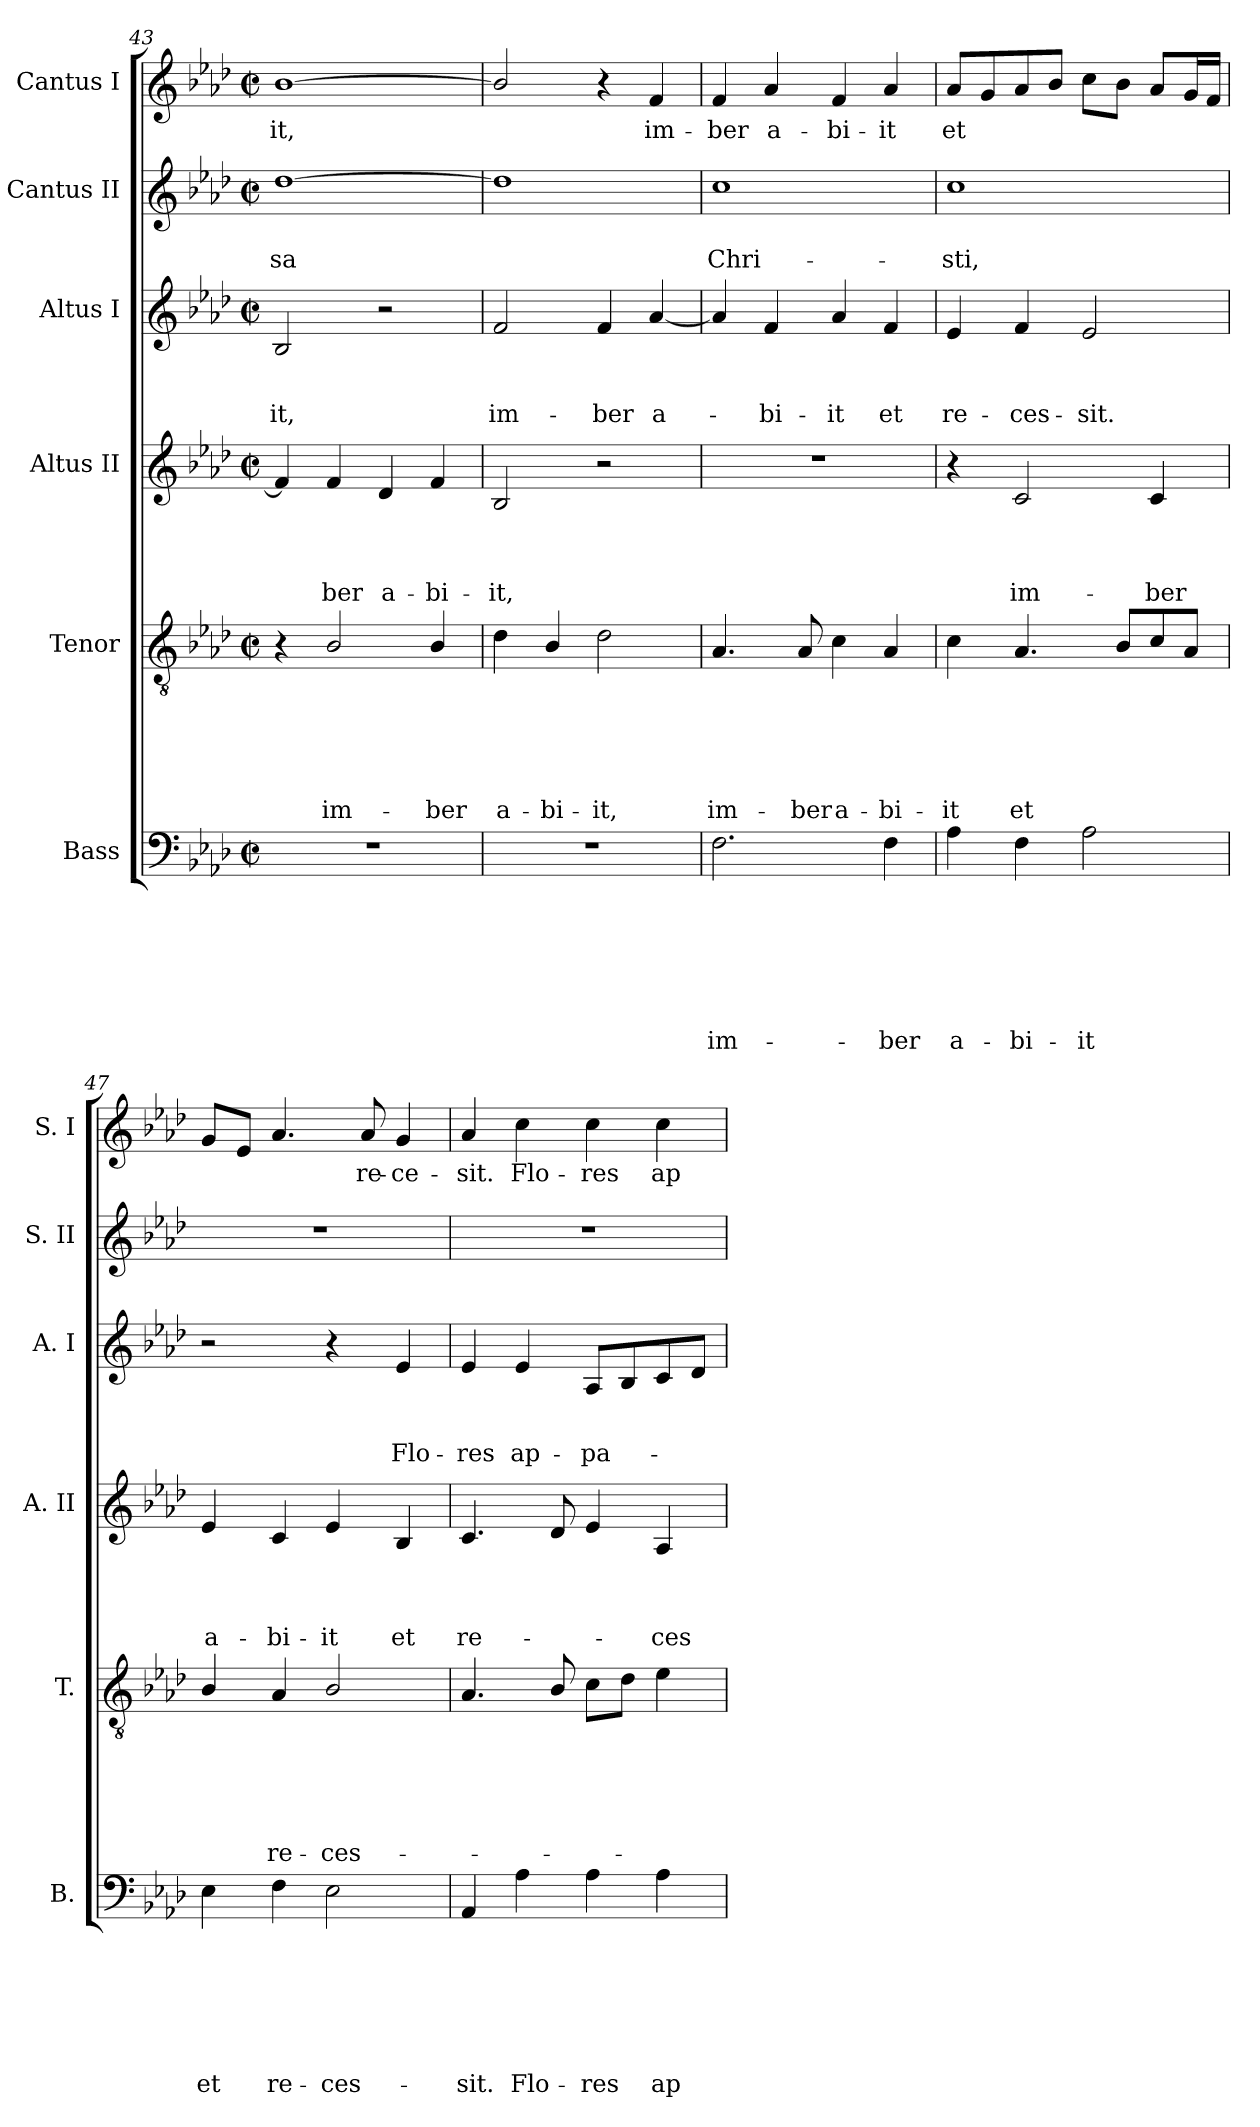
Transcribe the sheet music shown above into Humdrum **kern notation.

**kern	**text	**text	**text	**text	**text	**text	**text	**kern	**text	**text	**text	**text	**text	**text	**kern	**text	**text	**text	**text	**kern	**text	**text	**text	**kern	**text	**text	**kern	**text
*part6	*part6	*part6	*part6	*part6	*part6	*part6	*part6	*part5	*part5	*part5	*part5	*part5	*part5	*part5	*part4	*part4	*part4	*part4	*part4	*part3	*part3	*part3	*part3	*part2	*part2	*part2	*part1	*part1
*staff6	*staff6	*staff6	*staff6	*staff6	*staff6	*staff6	*staff6	*staff5	*staff5	*staff5	*staff5	*staff5	*staff5	*staff5	*staff4	*staff4	*staff4	*staff4	*staff4	*staff3	*staff3	*staff3	*staff3	*staff2	*staff2	*staff2	*staff1	*staff1
*I"Bass	*	*	*	*	*	*	*	*I"Tenor	*	*	*	*	*	*	*I"Altus II	*	*	*	*	*I"Altus I	*	*	*	*I"Cantus II	*	*	*I"Cantus I	*
*I'B.	*	*	*	*	*	*	*	*I'T.	*	*	*	*	*	*	*I'A. II	*	*	*	*	*I'A. I	*	*	*	*I'S. II	*	*	*I'S. I	*
!!LO:LB:g=z
*clefF4	*	*	*	*	*	*	*	*clefGv2	*	*	*	*	*	*	*clefG2	*	*	*	*	*clefG2	*	*	*	*clefG2	*	*	*clefG2	*
*k[b-e-a-d-]	*	*	*	*	*	*	*	*k[b-e-a-d-]	*	*	*	*	*	*	*k[b-e-a-d-]	*	*	*	*	*k[b-e-a-d-]	*	*	*	*k[b-e-a-d-]	*	*	*k[b-e-a-d-]	*
*A-:	*	*	*	*	*	*	*	*A-:	*	*	*	*	*	*	*A-:	*	*	*	*	*A-:	*	*	*	*A-:	*	*	*A-:	*
*M2/2	*	*	*	*	*	*	*	*M2/2	*	*	*	*	*	*	*M2/2	*	*	*	*	*M2/2	*	*	*	*M2/2	*	*	*M2/2	*
*met(c|)	*	*	*	*	*	*	*	*met(c|)	*	*	*	*	*	*	*met(c|)	*	*	*	*	*met(c|)	*	*	*	*met(c|)	*	*	*met(c|)	*
=43	=43	=43	=43	=43	=43	=43	=43	=43	=43	=43	=43	=43	=43	=43	=43	=43	=43	=43	=43	=43	=43	=43	=43	=43	=43	=43	=43	=43
!	!	!	!	!	!	!	!	!	!	!	!	!	!	!	!	!	!	!	!	!	!	!	!LO:LY:b	!	!	!LO:LY:b	!	!LO:LY:b
1r	.	.	.	.	.	.	.	4r	.	.	.	.	.	.	4f/]	.	.	.	.	2B-/	.	.	-it,	[>1dd-	.	-sa	[<1b-	-it,
!	!	!	!	!	!	!	!	!	!	!	!	!	!	!LO:LY:b	!	!	!	!	!LO:LY:b	!	!	!	!	!	!	!	!	!
.	.	.	.	.	.	.	.	2B-/	.	.	.	.	.	im-	4f/	.	.	.	ber	.	.	.	.	.	.	.	.	.
!	!	!	!	!	!	!	!	!	!	!	!	!	!	!	!	!	!	!	!LO:LY:b	!	!	!	!	!	!	!	!	!
.	.	.	.	.	.	.	.	.	.	.	.	.	.	.	4d-/	.	.	.	a-	2r	.	.	.	.	.	.	.	.
!	!	!	!	!	!	!	!	!	!	!	!	!	!	!LO:LY:b	!	!	!	!	!LO:LY:b	!	!	!	!	!	!	!	!	!
.	.	.	.	.	.	.	.	4B-/	.	.	.	.	.	-ber	4f/	.	.	.	-bi-	.	.	.	.	.	.	.	.	.
=44	=44	=44	=44	=44	=44	=44	=44	=44	=44	=44	=44	=44	=44	=44	=44	=44	=44	=44	=44	=44	=44	=44	=44	=44	=44	=44	=44	=44
!	!	!	!	!	!	!	!	!	!	!	!	!	!	!LO:LY:b	!	!	!	!	!LO:LY:b	!	!	!	!LO:LY:b	!	!	!	!	!
1r	.	.	.	.	.	.	.	4d-\	.	.	.	.	.	a-	2B-/	.	.	.	-it,	2f/	.	.	im-	1dd-]	.	.	2b-/]	.
!	!	!	!	!	!	!	!	!	!	!	!	!	!	!LO:LY:b	!	!	!	!	!	!	!	!	!	!	!	!	!	!
.	.	.	.	.	.	.	.	4B-/	.	.	.	.	.	-bi-	.	.	.	.	.	.	.	.	.	.	.	.	.	.
!	!	!	!	!	!	!	!	!	!	!	!	!	!	!LO:LY:b	!	!	!	!	!	!	!	!	!LO:LY:b	!	!	!	!	!
.	.	.	.	.	.	.	.	2d-\	.	.	.	.	.	-it,	2r	.	.	.	.	4f/	.	.	-ber	.	.	.	4r	.
!	!	!	!	!	!	!	!	!	!	!	!	!	!	!	!	!	!	!	!	!	!	!	!LO:LY:b	!	!	!	!	!LO:LY:b
.	.	.	.	.	.	.	.	.	.	.	.	.	.	.	.	.	.	.	.	[<4a-/	.	.	a-	.	.	.	4f/	im-
=45	=45	=45	=45	=45	=45	=45	=45	=45	=45	=45	=45	=45	=45	=45	=45	=45	=45	=45	=45	=45	=45	=45	=45	=45	=45	=45	=45	=45
!	!	!	!	!	!	!	!LO:LY:b	!	!	!	!	!	!	!LO:LY:b	!	!	!	!	!	!	!	!	!	!	!	!LO:LY:b	!	!LO:LY:b
2.F\	.	.	.	.	.	.	im-	4.A-/	.	.	.	.	.	im-	1r	.	.	.	.	4a-/]	.	.	.	1cc	.	Chri-	4f/	-ber
!	!	!	!	!	!	!	!	!	!	!	!	!	!	!	!	!	!	!	!	!	!	!	!LO:LY:b	!	!	!	!	!LO:LY:b
.	.	.	.	.	.	.	.	.	.	.	.	.	.	.	.	.	.	.	.	4f/	.	.	-bi-	.	.	.	4a-/	a-
!	!	!	!	!	!	!	!	!	!	!	!	!	!	!LO:LY:b	!	!	!	!	!	!	!	!	!	!	!	!	!	!
.	.	.	.	.	.	.	.	8A-/	.	.	.	.	.	-ber	.	.	.	.	.	.	.	.	.	.	.	.	.	.
!	!	!	!	!	!	!	!	!	!	!	!	!	!	!LO:LY:b	!	!	!	!	!	!	!	!	!LO:LY:b	!	!	!	!	!LO:LY:b
.	.	.	.	.	.	.	.	4c\	.	.	.	.	.	a-	.	.	.	.	.	4a-/	.	.	-it	.	.	.	4f/	-bi-
!	!	!	!	!	!	!	!LO:LY:b	!	!	!	!	!	!	!LO:LY:b	!	!	!	!	!	!	!	!	!LO:LY:b	!	!	!	!	!LO:LY:b
4F\	.	.	.	.	.	.	-ber	4A-/	.	.	.	.	.	-bi-	.	.	.	.	.	4f/	.	.	et	.	.	.	4a-/	-it
=46	=46	=46	=46	=46	=46	=46	=46	=46	=46	=46	=46	=46	=46	=46	=46	=46	=46	=46	=46	=46	=46	=46	=46	=46	=46	=46	=46	=46
!	!	!	!	!	!	!	!LO:LY:b	!	!	!	!	!	!	!LO:LY:b	!	!	!	!	!	!	!	!	!LO:LY:b	!	!	!LO:LY:b	!	!LO:LY:b
4A-\	.	.	.	.	.	.	a-	4c\	.	.	.	.	.	-it	4r	.	.	.	.	4e-/	.	.	re-	1cc	.	-sti,	8a-/L	et
.	.	.	.	.	.	.	.	.	.	.	.	.	.	.	.	.	.	.	.	.	.	.	.	.	.	.	8g/	.
!	!	!	!	!	!	!	!LO:LY:b	!	!	!	!	!	!	!LO:LY:b	!	!	!	!	!LO:LY:b	!	!	!	!LO:LY:b	!	!	!	!	!
4F\	.	.	.	.	.	.	-bi-	4.A-/	.	.	.	.	.	et	2c/	.	.	.	im-	4f/	.	.	-ces-	.	.	.	8a-/	.
.	.	.	.	.	.	.	.	.	.	.	.	.	.	.	.	.	.	.	.	.	.	.	.	.	.	.	8b-/J	.
!	!	!	!	!	!	!	!LO:LY:b	!	!	!	!	!	!	!	!	!	!	!	!	!	!	!	!LO:LY:b	!	!	!	!	!
2A-\	.	.	.	.	.	.	-it	.	.	.	.	.	.	.	.	.	.	.	.	2e-/	.	.	-sit.	.	.	.	8cc\L	.
.	.	.	.	.	.	.	.	8B-/L	.	.	.	.	.	.	.	.	.	.	.	.	.	.	.	.	.	.	8b-\J	.
!	!	!	!	!	!	!	!	!	!	!	!	!	!	!	!	!	!	!	!LO:LY:b	!	!	!	!	!	!	!	!	!
.	.	.	.	.	.	.	.	8c/	.	.	.	.	.	.	4c/	.	.	.	-ber	.	.	.	.	.	.	.	8a-/L	.
.	.	.	.	.	.	.	.	8A-/J	.	.	.	.	.	.	.	.	.	.	.	.	.	.	.	.	.	.	16g/L	.
.	.	.	.	.	.	.	.	.	.	.	.	.	.	.	.	.	.	.	.	.	.	.	.	.	.	.	16f/JJ	.
=47	=47	=47	=47	=47	=47	=47	=47	=47	=47	=47	=47	=47	=47	=47	=47	=47	=47	=47	=47	=47	=47	=47	=47	=47	=47	=47	=47	=47
!	!	!	!	!	!	!	!LO:LY:b	!	!	!	!	!	!	!	!	!	!	!	!LO:LY:b	!	!	!	!	!	!	!	!	!
4E-\	.	.	.	.	.	.	et	4B-/	.	.	.	.	.	.	4e-/	.	.	.	a-	2r	.	.	.	1r	.	.	8g/L	.
.	.	.	.	.	.	.	.	.	.	.	.	.	.	.	.	.	.	.	.	.	.	.	.	.	.	.	8e-/J	.
!	!	!	!	!	!	!	!LO:LY:b	!	!	!	!	!	!	!LO:LY:b	!	!	!	!	!LO:LY:b	!	!	!	!	!	!	!	!	!
4F\	.	.	.	.	.	.	re-	4A-/	.	.	.	.	.	re-	4c/	.	.	.	-bi-	.	.	.	.	.	.	.	4.a-/	.
!	!	!	!	!	!	!	!LO:LY:b	!	!	!	!	!	!	!LO:LY:b	!	!	!	!	!LO:LY:b	!	!	!	!	!	!	!	!	!
2E-\	.	.	.	.	.	.	-ces-	2B-/	.	.	.	.	.	-ces-	4e-/	.	.	.	-it	4r	.	.	.	.	.	.	.	.
!	!	!	!	!	!	!	!	!	!	!	!	!	!	!	!	!	!	!	!	!	!	!	!	!	!	!	!	!LO:LY:b
.	.	.	.	.	.	.	.	.	.	.	.	.	.	.	.	.	.	.	.	.	.	.	.	.	.	.	8a-/	re-
!	!	!	!	!	!	!	!	!	!	!	!	!	!	!	!	!	!	!	!LO:LY:b	!	!	!	!LO:LY:b	!	!	!	!	!LO:LY:b
.	.	.	.	.	.	.	.	.	.	.	.	.	.	.	4B-/	.	.	.	et	4e-/	.	.	Flo-	.	.	.	4g/	-ce-
=48	=48	=48	=48	=48	=48	=48	=48	=48	=48	=48	=48	=48	=48	=48	=48	=48	=48	=48	=48	=48	=48	=48	=48	=48	=48	=48	=48	=48
!	!	!	!	!	!	!	!LO:LY:b	!	!	!	!	!	!	!	!	!	!	!	!LO:LY:b	!	!	!	!LO:LY:b	!	!	!	!	!LO:LY:b
4AA-/	.	.	.	.	.	.	-sit.	4.A-/	.	.	.	.	.	.	4.c/	.	.	.	re-	4e-/	.	.	-res	1r	.	.	4a-/	-sit.
!	!	!	!	!	!	!	!LO:LY:b	!	!	!	!	!	!	!	!	!	!	!	!	!	!	!	!LO:LY:b	!	!	!	!	!LO:LY:b
4A-\	.	.	.	.	.	.	Flo-	.	.	.	.	.	.	.	.	.	.	.	.	4e-/	.	.	ap-	.	.	.	4cc\	Flo-
.	.	.	.	.	.	.	.	8B-/	.	.	.	.	.	.	8d-/	.	.	.	.	.	.	.	.	.	.	.	.	.
!	!	!	!	!	!	!	!LO:LY:b:rj	!	!	!	!	!	!	!	!	!	!	!	!	!	!	!	!LO:LY:b	!	!	!	!	!LO:LY:b:rj
4A-\	.	.	.	.	.	.	-res	8c\L	.	.	.	.	.	.	4e-/	.	.	.	.	8A-/L	.	.	-pa-	.	.	.	4cc\	-res
.	.	.	.	.	.	.	.	8d-\J	.	.	.	.	.	.	.	.	.	.	.	8B-/	.	.	.	.	.	.	.	.
!	!	!	!	!	!	!	!LO:LY:b	!	!	!	!	!	!	!	!	!	!	!	!LO:LY:b	!	!	!	!	!	!	!	!	!LO:LY:b
4A-\	.	.	.	.	.	.	ap-	4e-\	.	.	.	.	.	.	4A-/	.	.	.	-ces-	8c/	.	.	.	.	.	.	4cc\	ap-
.	.	.	.	.	.	.	.	.	.	.	.	.	.	.	.	.	.	.	.	8d-/J	.	.	.	.	.	.	.	.
=	=	=	=	=	=	=	=	=	=	=	=	=	=	=	=	=	=	=	=	=	=	=	=	=	=	=	=	=
*-	*-	*-	*-	*-	*-	*-	*-	*-	*-	*-	*-	*-	*-	*-	*-	*-	*-	*-	*-	*-	*-	*-	*-	*-	*-	*-	*-	*-
